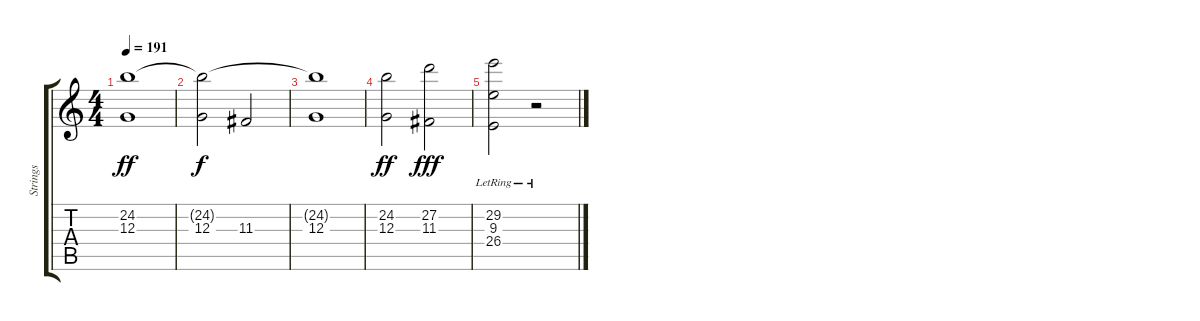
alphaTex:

\track ("Strings" "Strings") {instrument stringensemble1}
\staff {score tabs}
\tuning (E4 B3 G3 D3 A2 E2) {hide}
\ts (4 4)
\tempo 191
\clef g2
\ks c
(24.2 12.3).1{dy ff} |
(24.2{t} 12.3).2{dy f} 11.3.2 |
(24.2{t} 12.3).1 |
(24.2 12.3).2{dy ff} (27.2 11.3).2{dy fff} |
(29.2{lr} 9.3 26.4{lr}).2 r.2
